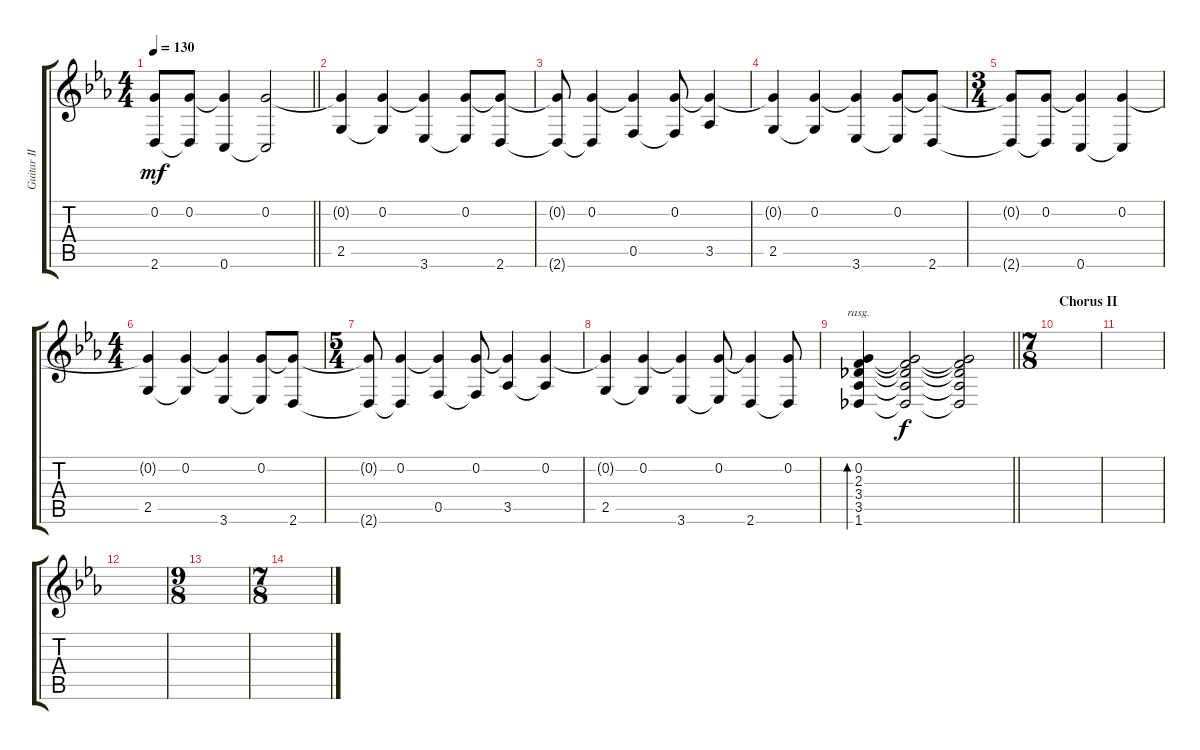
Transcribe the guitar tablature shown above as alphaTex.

\track ("Guitar II" "Guitar II") {instrument distortionguitar}
\staff {score tabs}
\tuning (C4 G3 Eb3 Bb2 F2 C2) {hide}
\ts (4 4)
\tempo 130
\clef g2
\barLineRight lightlight
\ks cminor
(0.2{t} 2.6{t}).8{dy mf} (0.2 2.6{t}).8 (0.2{t} 0.6).4 (0.2 0.6{t}).2 |
(0.2{t} 2.5).4{volume 14 balance 4} (0.2 2.5{t}).4 (0.2{t} 3.6).4 (0.2 3.6{t}).8 (0.2{t} 2.6).8 |
(0.2{t} 2.6{t}).8 (0.2 2.6{t}).4 (0.2{t} 0.5).4 (0.2 0.5{t}).8 (0.2{t} 3.5).4 |
(0.2{t} 2.5).4 (0.2 2.5{t}).4 (0.2{t} 3.6).4 (0.2 3.6{t}).8 (0.2{t} 2.6).8 |
\ts (3 4)
(0.2{t} 2.6{t}).8 (0.2 2.6{t}).8 (0.2{t} 0.6).4 (0.2 0.6{t}).4 |
\ts (4 4)
(0.2{t} 2.5).4 (0.2 2.5{t}).4 (0.2{t} 3.6).4 (0.2 3.6{t}).8 (0.2{t} 2.6).8 |
\ts (5 4)
(0.2{t} 2.6{t}).8 (0.2 2.6{t}).4 (0.2{t} 0.5).4 (0.2 0.5{t}).8 (0.2{t} 3.5).4 (0.2 3.5{t}).4 |
(0.2{t} 2.5).4 (0.2 2.5{t}).4 (0.2{t} 3.6).4 (0.2 3.6{t}).8 (0.2{t} 2.6).4 (0.2 2.6{t}).8 |
\barLineRight lightlight
(0.2 2.3 3.4 3.5 1.6).4{bd 480 rasg ii} (0.2{t} 2.3{t} 3.4{t} 3.5{t} 1.6{t}).2{dy f} (0.2{t} 2.3{t} 3.4{t} 3.5{t} 1.6{t}).2 |
\ts (7 8)
\section ("" "Chorus II")
|
|
|
\ts (9 8)
|
\ts (7 8)
